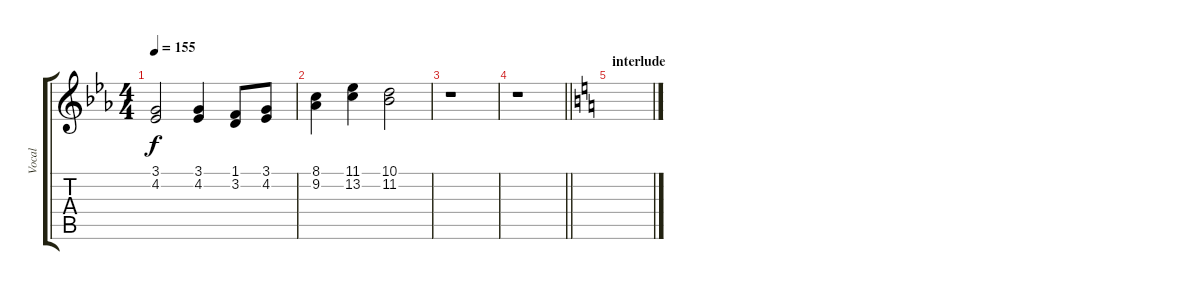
\track ("Vocal" "Vocal") {instrument choiraahs}
\staff {score tabs}
\tuning (E4 B3 G3 D3 A2 E2) {hide}
\ts (4 4)
\tempo 155
\clef g2
\ks cminor
(3.1 4.2).2{dy f} (3.1 4.2).4 (1.1 3.2).8 (3.1 4.2).8 |
(8.1 9.2).4 (11.1 13.2).4 (10.1 11.2).2 |
r.1 |
\barLineRight lightlight
r.1 |
\section ("" "interlude")
\ks aminor
